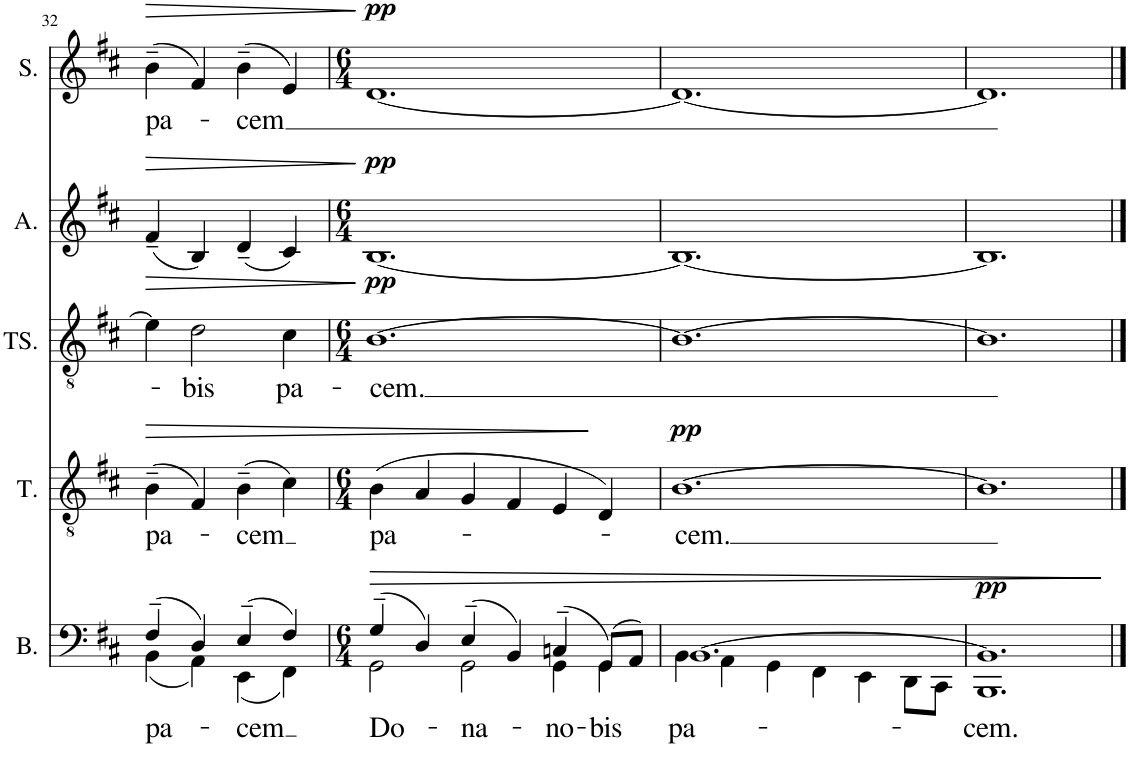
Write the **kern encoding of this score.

**kern	**text	**dynam	**kern	**text	**dynam	**kern	**text	**dynam	**kern	**dynam	**kern	**text	**dynam
*part5	*part5	*part5	*part4	*part4	*part4	*part3	*part3	*part3	*part2	*part2	*part1	*part1	*part1
*staff5	*staff5	*staff5	*staff4	*staff4	*staff4	*staff3	*staff3	*staff3	*staff2	*staff2	*staff1	*staff1	*staff1
*I"Bass	*	*	*I"Tenor	*	*	*I"Tenor Solo	*	*	*I"Alto	*	*I"Soprano	*	*
*I'B.	*	*	*I'T.	*	*	*I'TS.	*	*	*I'A.	*	*I'S.	*	*
!!LO:PB:g=z
*clefF4	*	*	*clefGv2	*	*	*clefGv2	*	*	*clefG2	*	*clefG2	*	*
*k[f#c#]	*	*	*k[f#c#]	*	*	*k[f#c#]	*	*	*k[f#c#]	*	*k[f#c#]	*	*
*M4/4	*	*	*M4/4	*	*	*M4/4	*	*	*M4/4	*	*M4/4	*	*
=32	=32	=32	=32	=32	=32	=32	=32	=32	=32	=32	=32	=32	=32
!	!LO:LY:b	!	!	!LO:LY:b	!LO:HP:b	!	!	!LO:HP:b	!	!LO:HP:b	!	!LO:LY:b	!LO:HP:b
*^	*	*	*	*	*	*	*	*	*	*	*	*	*
(4F#~/	(4BB\	pa-	.	(4B~\	pa-	>	4e\]	.	>	(4f#~/	>	(4b~\	pa-	>
!	!	!	!	!	!	!	!	!LO:LY:b	!	!	!	!	!	!
4D/)	4AA\)	.	.	4F#/)	.	.	2d\	-bis	.	4B/)	.	4f#/)	.	.
!	!	!LO:LY:b	!	!	!LO:LY:b	!	!	!	!	!	!	!	!LO:LY:b	!
(4E~/	(4EE\	-cem	.	(4B~\	-cem	.	.	.	.	(4d~/	.	(4b~\	-cem	.
!	!	!	!	!	!	!	!	!LO:LY:b	!	!	!	!	!	!
4F#/)	4FF#\)	.	.	4c#\)	.	.	4c#\	pa-	.	4c#/)	.	4e/)	.	.
*v	*v	*	*	*	*	*	*	*	*	*	*	*	*	*
.	.	.	.	.	.	.	.	]	.	]	.	.	]
=33	=33	=33	=33	=33	=33	=33	=33	=33	=33	=33	=33	=33	=33
*M6/4	*	*	*M6/4	*	*	*M6/4	*	*	*M6/4	*	*M6/4	*	*
!	!LO:LY:b	!LO:HP:b	!	!LO:LY:b	!	!	!LO:LY:b	!LO:DY:a	!	!LO:DY:a	!	!	!LO:DY:a
*^	*	*	*	*	*	*	*	*	*	*	*	*	*
(4G~/	2GG\	Do-	>	(4B\	pa-	.	[1.B	cem.	pp	[1.B	pp	[1.d	.	pp
4D/)	.	.	.	4A/	.	.	.	.	.	.	.	.	.	.
!	!	!LO:LY:b	!	!	!	!	!	!	!	!	!	!	!	!
(4E~/	2GG\	-na-	.	4G/	.	.	.	.	.	.	.	.	.	.
4BB/)	.	.	.	4F#/	.	.	.	.	.	.	.	.	.	.
!	!	!LO:LY:b	!	!	!	!	!	!	!	!	!	!	!	!
(4Cn~/	4GG\	-no-	.	4E/	.	.	.	.	.	.	.	.	.	.
!	!	!LO:LY:b	!	!	!	!	!	!	!	!	!	!	!	!
(8GG/L)	4GG\	-bis	.	4D/)	.	]	.	.	.	.	.	.	.	.
8AA/J)	.	.	.	.	.	.	.	.	.	.	.	.	.	.
=34	=34	=34	=34	=34	=34	=34	=34	=34	=34	=34	=34	=34	=34	=34
!	!	!LO:LY:b	!	!	!LO:LY:b	!LO:DY:a	!	!	!	!	!	!	!	!
[1.BB	4BB\	pa-	.	[1.B	-cem.	pp	1.B_	.	.	1.B_	.	1.d_	.	.
.	4AA\	.	.	.	.	.	.	.	.	.	.	.	.	.
.	4GG\	.	.	.	.	.	.	.	.	.	.	.	.	.
.	4FF#\	.	.	.	.	.	.	.	.	.	.	.	.	.
.	4EE\	.	.	.	.	.	.	.	.	.	.	.	.	.
.	8DD\L	.	.	.	.	.	.	.	.	.	.	.	.	.
.	8CC#\J	.	.	.	.	.	.	.	.	.	.	.	.	.
=35	=35	=35	=35	=35	=35	=35	=35	=35	=35	=35	=35	=35	=35	=35
!	!	!LO:LY:b	!LO:DY:a	!	!	!	!	!	!	!	!	!	!	!
1.BB]	1.BBB	-cem.	pp	1.B]	.	.	1.B]	.	.	1.B]	.	1.d]	.	.
*v	*v	*	*	*	*	*	*	*	*	*	*	*	*	*
.	.	]	.	.	.	.	.	.	.	.	.	.	.
==	==	==	==	==	==	==	==	==	==	==	==	==	==
*-	*-	*-	*-	*-	*-	*-	*-	*-	*-	*-	*-	*-	*-
